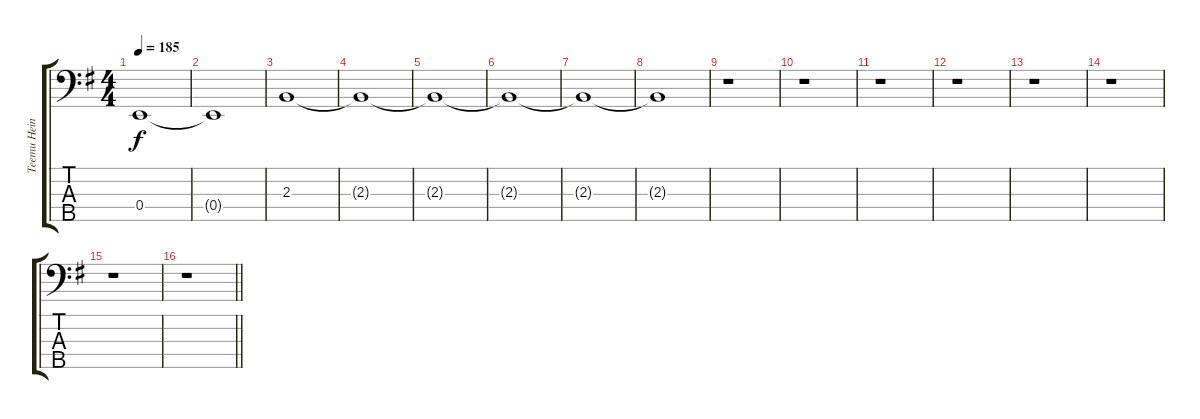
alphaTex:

\track ("Teemu Heinola (bass)" "Teemu Hein") {instrument electricbasspick}
\staff {score tabs}
\tuning (G2 D2 A1 E1 B0) {hide}
\ts (4 4)
\tempo 185
\clef f4
\ks eminor
0.4.1{dy f volume 8} |
0.4{t}.1 |
2.3.1 |
2.3{t}.1 |
2.3{t}.1{volume 0} |
2.3{t}.1 |
2.3{t}.1 |
2.3{t}.1 |
r.1 |
r.1 |
r.1 |
r.1 |
r.1 |
r.1 |
r.1 |
\barLineRight lightlight
r.1
